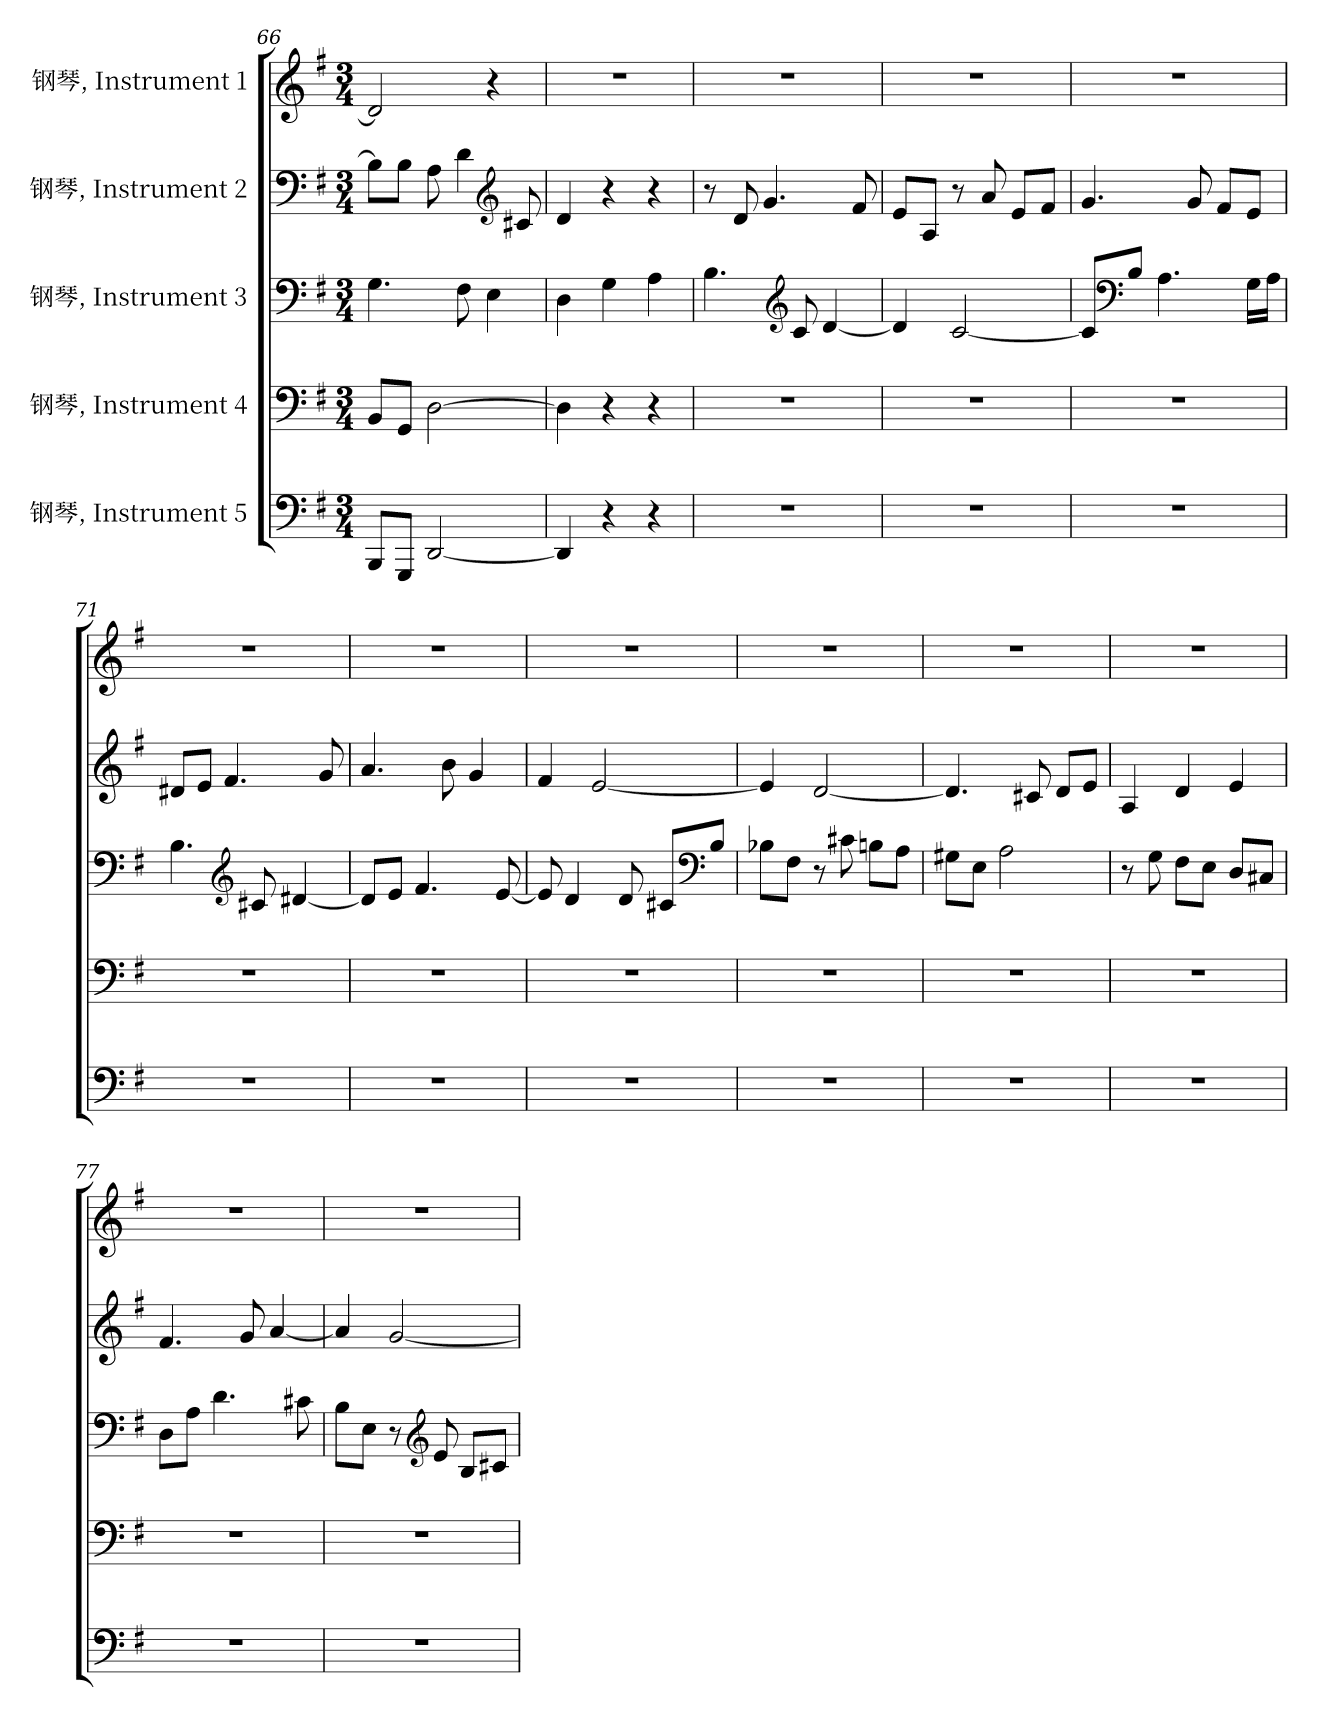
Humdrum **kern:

**kern	**kern	**kern	**kern	**kern
*part5	*part4	*part3	*part2	*part1
*staff5	*staff4	*staff3	*staff2	*staff1
*I"钢琴, Instrument 5	*I"钢琴, Instrument 4	*I"钢琴, Instrument 3	*I"钢琴, Instrument 2	*I"钢琴, Instrument 1
*clefF4	*clefF4	*clefF4	*clefF4	*clefG2
*k[f#]	*k[f#]	*k[f#]	*k[f#]	*k[f#]
*M3/4	*M3/4	*M3/4	*M3/4	*M3/4
=66	=66	=66	=66	=66
8BBB/L	8BB/L	4.G\	8B\L]	2d/]
8GGG/J	8GG/J	.	8B\J	.
[2DD/	[2D\	.	8A\	.
.	.	8F#\	4d\	.
.	.	4E\	.	4r
*	*	*	*clefG2	*
.	.	.	8c#X/	.
=67	=67	=67	=67	=67
4DD/]	4D\]	4D\	4d/	2.r
4r	4r	4G\	4r	.
4r	4r	4A\	4r	.
=68	=68	=68	=68	=68
2.r	2.r	4.B\	8r	2.r
.	.	.	8d/	.
.	.	.	4.g/	.
*	*	*clefG2	*	*
.	.	8c/	.	.
.	.	[4d/	.	.
.	.	.	8f#/	.
=69	=69	=69	=69	=69
2.r	2.r	4d/]	8e/L	2.r
.	.	.	8A/J	.
.	.	[2c/	8r	.
.	.	.	8a/	.
.	.	.	8e/L	.
.	.	.	8f#/J	.
!!LO:PB:g=z
=70	=70	=70	=70	=70
2.r	2.r	8c/L]	4.g/	2.r
*	*	*clefF4	*	*
.	.	8B/J	.	.
.	.	4.A\	.	.
.	.	.	8g/	.
.	.	.	8f#/L	.
.	.	16G\LL	8e/J	.
.	.	16A\JJ	.	.
=71	=71	=71	=71	=71
2.r	2.r	4.B\	8d#X/L	2.r
.	.	.	8e/J	.
.	.	.	4.f#/	.
*	*	*clefG2	*	*
.	.	8c#X/	.	.
.	.	[4d#X/	.	.
.	.	.	8g/	.
=72	=72	=72	=72	=72
2.r	2.r	8d#/L]	4.a/	2.r
.	.	8e/J	.	.
.	.	4.f#/	.	.
.	.	.	8b\	.
.	.	.	4g/	.
.	.	[8e/	.	.
=73	=73	=73	=73	=73
2.r	2.r	8e/]	4f#/	2.r
.	.	4d/	.	.
.	.	.	[2e/	.
.	.	8d/	.	.
.	.	8c#X/L	.	.
*	*	*clefF4	*	*
.	.	8B/J	.	.
=74	=74	=74	=74	=74
2.r	2.r	8B-X\L	4e/]	2.r
.	.	8F#\J	.	.
.	.	8r	[2d/	.
.	.	8c#X\	.	.
.	.	8Bn\L	.	.
.	.	8A\J	.	.
!!LO:LB:g=z
=75	=75	=75	=75	=75
2.r	2.r	8G#X\L	4.d/]	2.r
.	.	8E\J	.	.
.	.	2A\	.	.
.	.	.	8c#X/	.
.	.	.	8d/L	.
.	.	.	8e/J	.
=76	=76	=76	=76	=76
2.r	2.r	8r	4A/	2.r
.	.	8G\	.	.
.	.	8F#\L	4d/	.
.	.	8E\J	.	.
.	.	8D/L	4e/	.
.	.	8C#X/J	.	.
=77	=77	=77	=77	=77
2.r	2.r	8D\L	4.f#/	2.r
.	.	8A\J	.	.
.	.	4.d\	.	.
.	.	.	8g/	.
.	.	.	[4a/	.
.	.	8c#X\	.	.
=78	=78	=78	=78	=78
2.r	2.r	8B\L	4a/]	2.r
.	.	8E\J	.	.
.	.	8r	[2g/	.
*	*	*clefG2	*	*
.	.	8e/	.	.
.	.	8B/L	.	.
.	.	8c#X/J	.	.
=	=	=	=	=
*-	*-	*-	*-	*-
